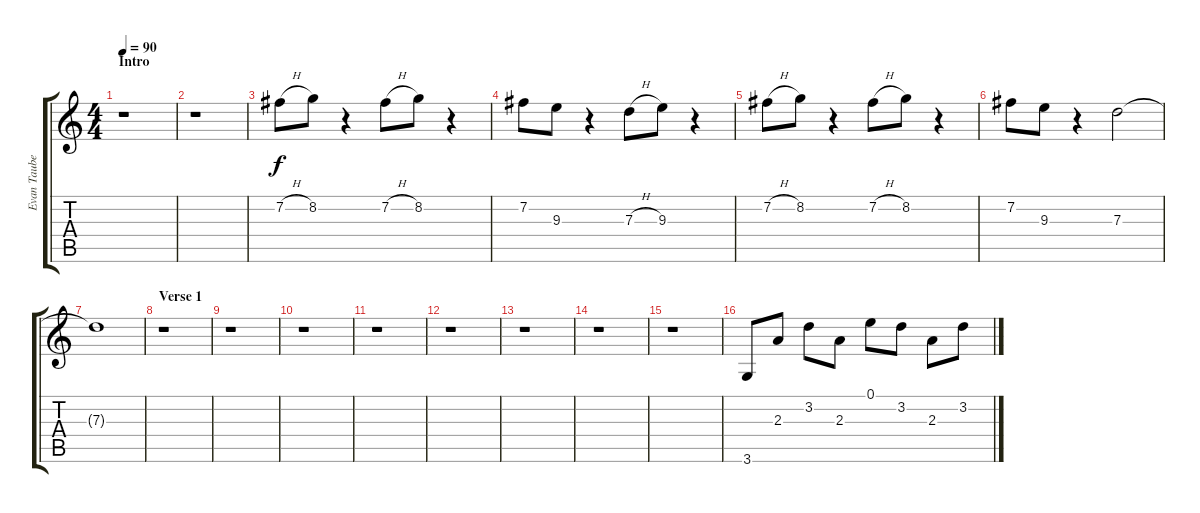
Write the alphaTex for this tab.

\track ("Evan Taubenfeld - Guitar" "Evan Taube") {instrument overdrivenguitar}
\staff {score tabs}
\tuning (E4 B3 G3 D3 A2 E2) {hide}
\ts (4 4)
\section ("" "Intro")
\tempo 90
\clef g2
\ks c
r.1{dy f instrument overdrivenguitar} |
r.1 |
7.2{h}.8 8.2.8 r.4 7.2{h}.8 8.2.8 r.4 |
7.2.8 9.3.8 r.4 7.3{h}.8 9.3.8 r.4 |
7.2{h}.8 8.2.8 r.4 7.2{h}.8 8.2.8 r.4 |
7.2.8 9.3.8 r.4 7.3.2 |
7.3{t}.1 |
\section ("" "Verse 1")
r.1 |
r.1 |
r.1 |
r.1 |
r.1 |
r.1 |
r.1 |
r.1 |
3.6.8{instrument electricguitarclean} 2.3.8 3.2.8 2.3.8 0.1.8 3.2.8 2.3.8 3.2.8
